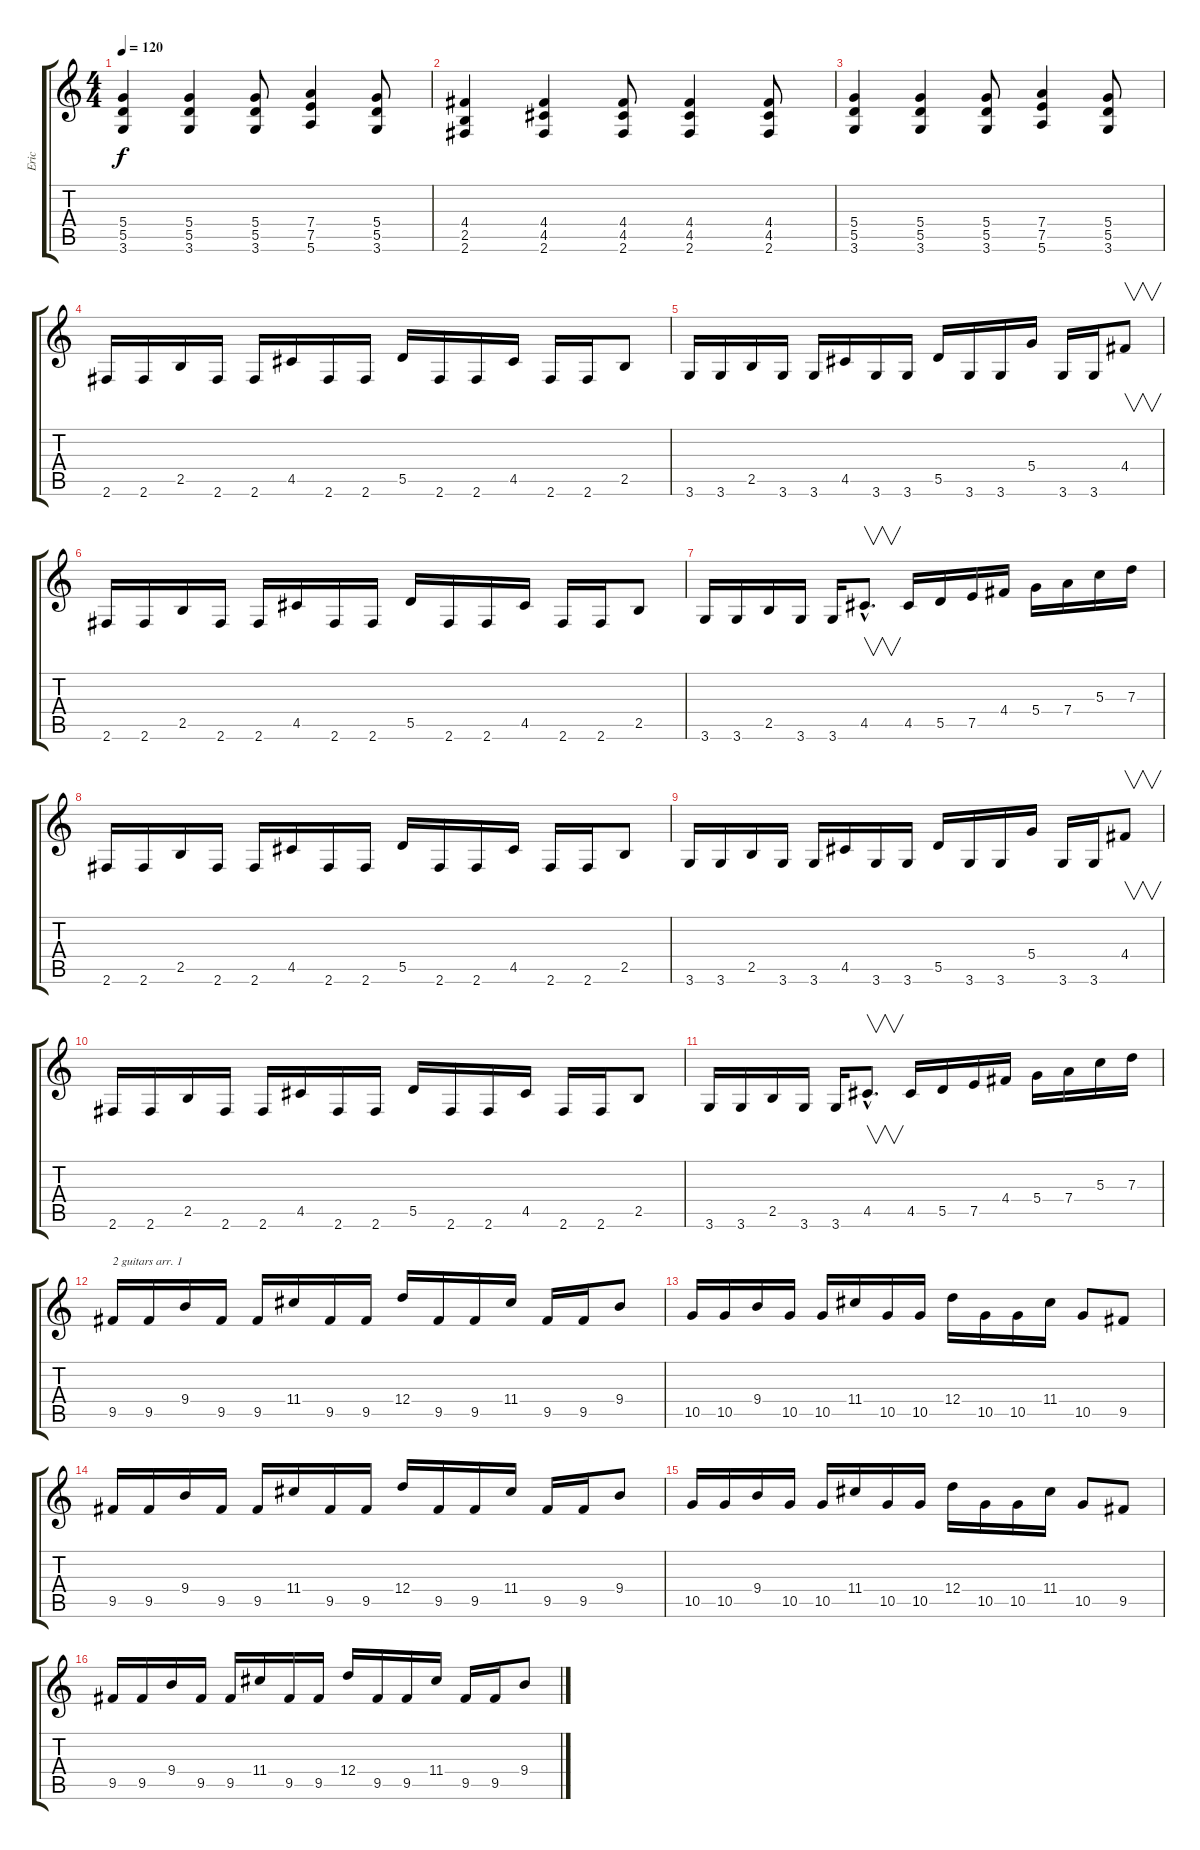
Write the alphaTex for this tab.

\track ("Eric" "Eric") {instrument overdrivenguitar}
\staff {score tabs}
\tuning (E4 B3 G3 D3 A2 E2) {hide}
\ts (4 4)
\tempo 120
\clef g2
\ks c
(5.4 5.5 3.6).4{dy f} (5.4 5.5 3.6).4 (5.4 5.5 3.6).8 (7.4 7.5 5.6).4 (5.4 5.5 3.6).8 |
(4.4 2.5 2.6).4 (4.4 4.5 2.6).4 (4.4 4.5 2.6).8 (4.4 4.5 2.6).4 (4.4 4.5 2.6).8 |
(5.4 5.5 3.6).4 (5.4 5.5 3.6).4 (5.4 5.5 3.6).8 (7.4 7.5 5.6).4 (5.4 5.5 3.6).8 |
2.6.16 2.6.16 2.5.16 2.6.16 2.6.16 4.5.16 2.6.16 2.6.16 5.5.16 2.6.16 2.6.16 4.5.16 2.6.16 2.6.16 2.5.8 |
3.6.16 3.6.16 2.5.16 3.6.16 3.6.16 4.5.16 3.6.16 3.6.16 5.5.16 3.6.16 3.6.16 5.4.16 3.6.16 3.6.16 4.4.8{v} |
2.6.16 2.6.16 2.5.16 2.6.16 2.6.16 4.5.16 2.6.16 2.6.16 5.5.16 2.6.16 2.6.16 4.5.16 2.6.16 2.6.16 2.5.8 |
3.6.16 3.6.16 2.5.16 3.6.16 3.6.16 4.5{hac}.8{v d} 4.5.16 5.5.16 7.5.16 4.4.16 5.4.16 7.4.16 5.3.16 7.3.16 |
2.6.16 2.6.16 2.5.16 2.6.16 2.6.16 4.5.16 2.6.16 2.6.16 5.5.16 2.6.16 2.6.16 4.5.16 2.6.16 2.6.16 2.5.8 |
3.6.16 3.6.16 2.5.16 3.6.16 3.6.16 4.5.16 3.6.16 3.6.16 5.5.16 3.6.16 3.6.16 5.4.16 3.6.16 3.6.16 4.4.8{v} |
2.6.16 2.6.16 2.5.16 2.6.16 2.6.16 4.5.16 2.6.16 2.6.16 5.5.16 2.6.16 2.6.16 4.5.16 2.6.16 2.6.16 2.5.8 |
3.6.16 3.6.16 2.5.16 3.6.16 3.6.16 4.5{hac}.8{v d} 4.5.16 5.5.16 7.5.16 4.4.16 5.4.16 7.4.16 5.3.16 7.3.16 |
9.5.16{txt "2 guitars arr. 1"} 9.5.16 9.4.16 9.5.16 9.5.16 11.4.16 9.5.16 9.5.16 12.4.16 9.5.16 9.5.16 11.4.16 9.5.16 9.5.16 9.4.8 |
10.5.16 10.5.16 9.4.16 10.5.16 10.5.16 11.4.16 10.5.16 10.5.16 12.4.16 10.5.16 10.5.16 11.4.16 10.5.8 9.5.8 |
9.5.16 9.5.16 9.4.16 9.5.16 9.5.16 11.4.16 9.5.16 9.5.16 12.4.16 9.5.16 9.5.16 11.4.16 9.5.16 9.5.16 9.4.8 |
10.5.16 10.5.16 9.4.16 10.5.16 10.5.16 11.4.16 10.5.16 10.5.16 12.4.16 10.5.16 10.5.16 11.4.16 10.5.8 9.5.8 |
9.5.16 9.5.16 9.4.16 9.5.16 9.5.16 11.4.16 9.5.16 9.5.16 12.4.16 9.5.16 9.5.16 11.4.16 9.5.16 9.5.16 9.4.8
